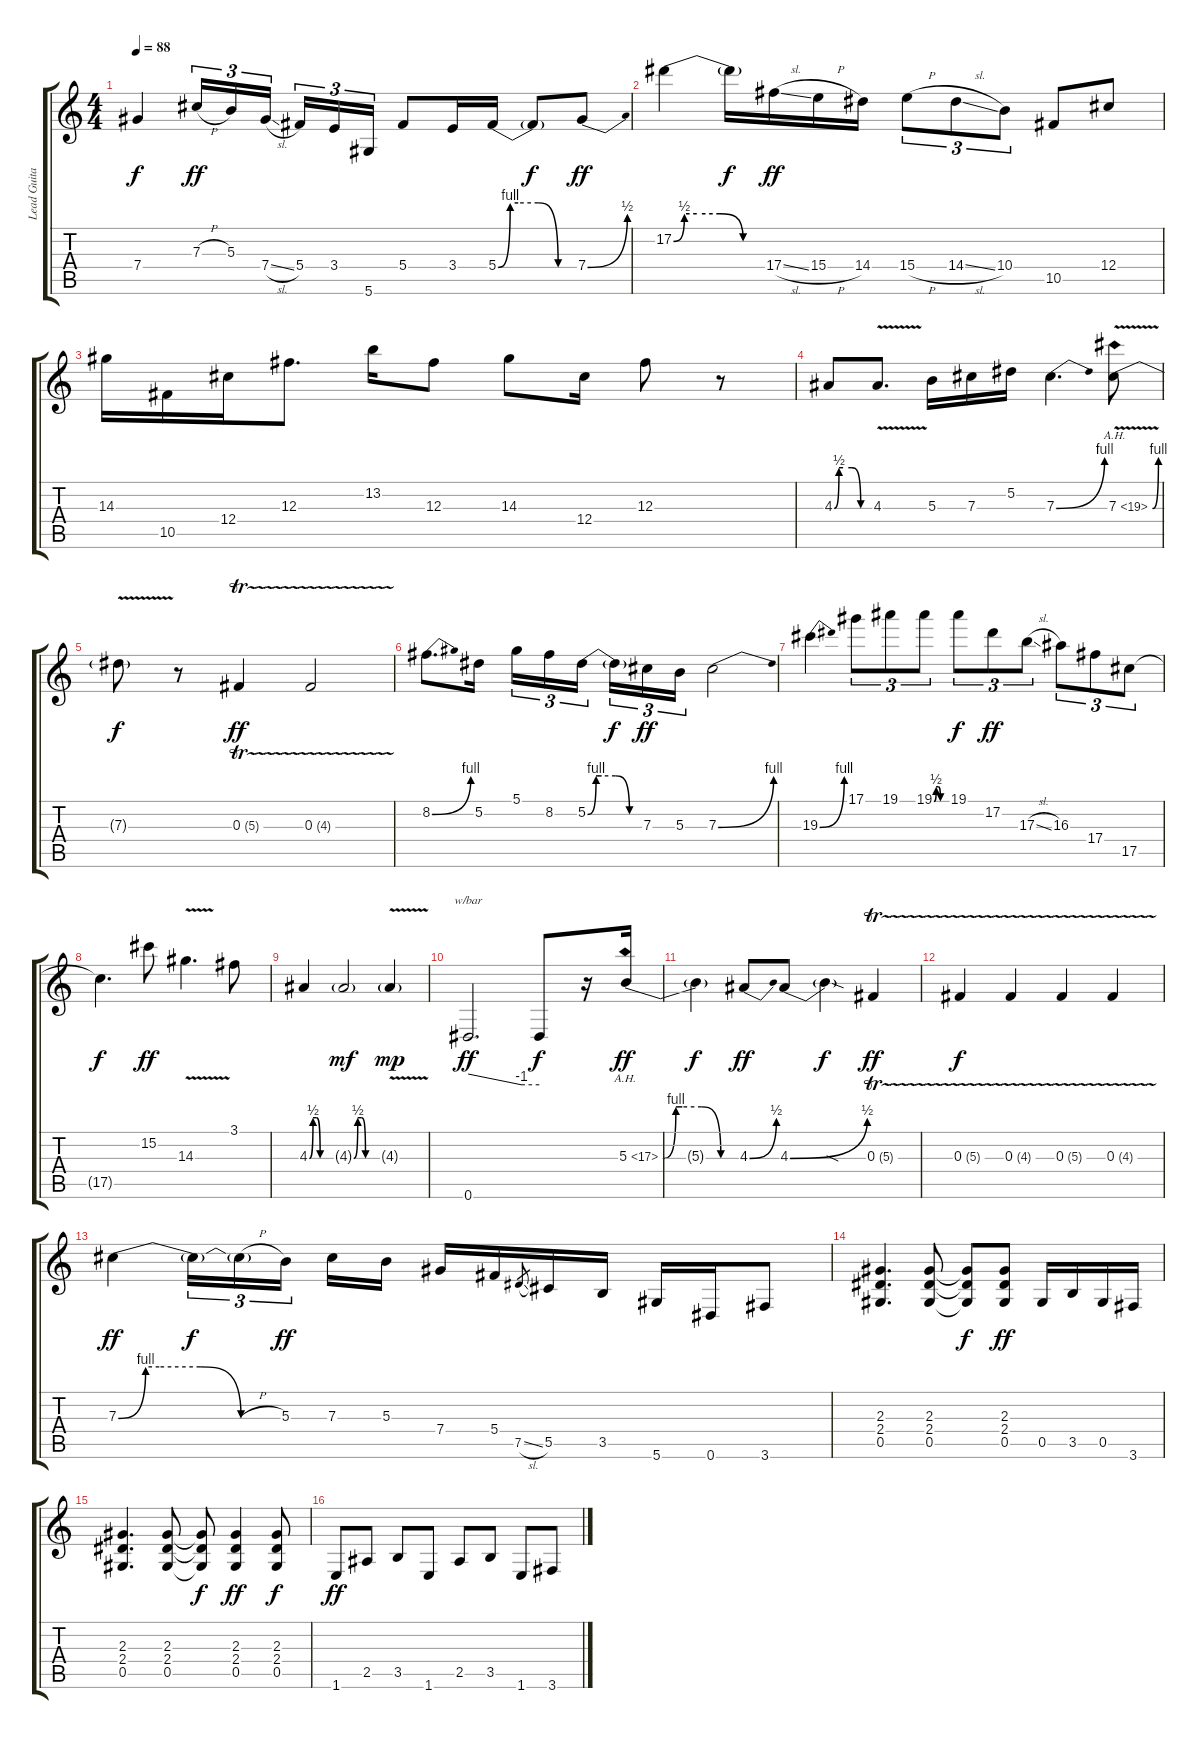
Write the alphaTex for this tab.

\track ("Lead Guitar" "Lead Guita") {instrument distortionguitar}
\staff {score tabs}
\tuning (Eb4 Bb3 Gb3 Db3 Ab2 Eb2) {hide}
\ts (4 4)
\tempo 88
\clef g2
\ks c
7.4{t}.4{dy f} 7.3{h}.16{tu (3 2) dy ff} 5.3.16{tu (3 2)} 7.4{sl}.16{tu (3 2) beam splitsecondary} 5.4.16{tu (3 2)} 3.4.16{tu (3 2)} 5.6.16{tu (3 2)} 5.4.8 3.4.16 5.4{be (custom 0 0 9 4 15 4 30 4 45 0 60 0)}.16 5.4{t}.8{dy f} 7.4{be (bend 0 0 60 2)}.8{dy ff} |
17.2{be (custom 0 0 7 2 15 2 30 2 45 0 60 0)}.4 17.2{t}.16{dy f} 17.4{sl}.16{dy ff} 15.4{h}.16 14.4.16 15.4{h}.8{tu (3 2)} 14.4{sl}.8{tu (3 2)} 10.4.8{tu (3 2)} 10.5.8 12.4.8 |
14.3.16 10.5.16 12.4.16 12.3.8{d} 13.2.16 12.3.8 14.3.8 12.4.16 12.3.8 r.8 |
4.3{be (custom 0 0 8 2 15 2 30 2 45 0 60 0)}.8 4.3{v}.8{d} 5.3.16 7.3.16 5.2.16 7.3{be (bend 0 0 60 4)}.4{d} 7.3{be (bend 0 0 60 4) ah 12 v}.8 |
7.3{t}.8{dy f} r.8 0.3{tr (5 32)}.4{dy ff} 0.3{tr (4 32)}.2 |
8.2{be (bend 0 0 60 4)}.8{d} 5.2.16 5.1.16{tu (3 2)} 8.2.16{tu (3 2)} 5.2{be (custom 0 0 9 4 15 4 30 4 45 0 60 0)}.16{tu (3 2) beam splitsecondary} 5.2{t}.16{tu (3 2) dy f} 7.3.16{tu (3 2) dy ff} 5.3.16{tu (3 2)} 7.3{be (bend 0 0 60 4)}.2 |
19.3{be (bend 0 0 60 4)}.4 17.1.8{tu (3 2)} 19.1.8{tu (3 2)} 19.1{be (custom 0 0 10 2 20 2 30 0 60 0)}.8{tu (3 2)} 19.1.8{tu (3 2) dy f} 17.2.8{tu (3 2) dy ff} 17.3{sl}.8{tu (3 2)} 16.3.8{tu (3 2)} 17.4.8{tu (3 2)} 17.5.8{tu (3 2)} |
17.5{t}.4{d dy f} 15.2.8{dy ff} 14.3{v}.4{d} 3.1.8 |
4.3{be (custom 0 0 10 2 20 2 30 0 60 0)}.4 4.3{be (custom 0 0 10 2 20 2 30 0 60 0) g}.2{dy mf} 4.3{v g}.4{dy mp} |
0.6.2{d tbe (custom default 0 0 45 -4 60 -4) dy ff} 0.6{t}.8{dy f} r.16 5.3{be (custom 0 0 10 4 15 4 30 4 45 0 60 0) ah 12}.16{dy ff} |
5.3{t}.4{dy f} 4.3{be (bend 0 0 60 2)}.8{dy ff} 4.3{be (bend 0 0 60 2)}.8 4.3{sod t}.4{dy f} 0.3{tr (5 32)}.4{dy ff} |
0.3{tr (5 32)}.4{dy f} 0.3{tr (4 32)}.4 0.3{tr (5 32)}.4 0.3{tr (4 32)}.4 |
7.3{be (custom 0 0 10 4 15 4 30 4 45 0 60 0)}.4{dy ff} 7.3{t}.16{tu (3 2) dy f} 7.3{h t}.16{tu (3 2)} 5.3.16{tu (3 2) dy ff beam splitsecondary} 7.3.16 5.3.16 7.4.16 5.4.16 7.5{sl}.8{gr} 5.5.16 3.5.16 5.6.16 0.6.16 3.6.8 |
(2.3 2.4 0.5).4{d} (2.3 2.4 0.5).8 (2.3{t} 2.4{t} 0.5{t}).8{dy f} (2.3 2.4 0.5).8{dy ff} 0.5.16 3.5.16 0.5.16 3.6.16 |
(2.3 2.4 0.5).4{d} (2.3 2.4 0.5).8 (2.3{t} 2.4{t} 0.5{t}).8{dy f} (2.3 2.4 0.5).4{dy ff} (2.3 2.4 0.5).8{dy f} |
1.6.8{dy ff} 2.5.8 3.5.8 1.6.8 2.5.8 3.5.8 1.6.8 3.6.8
